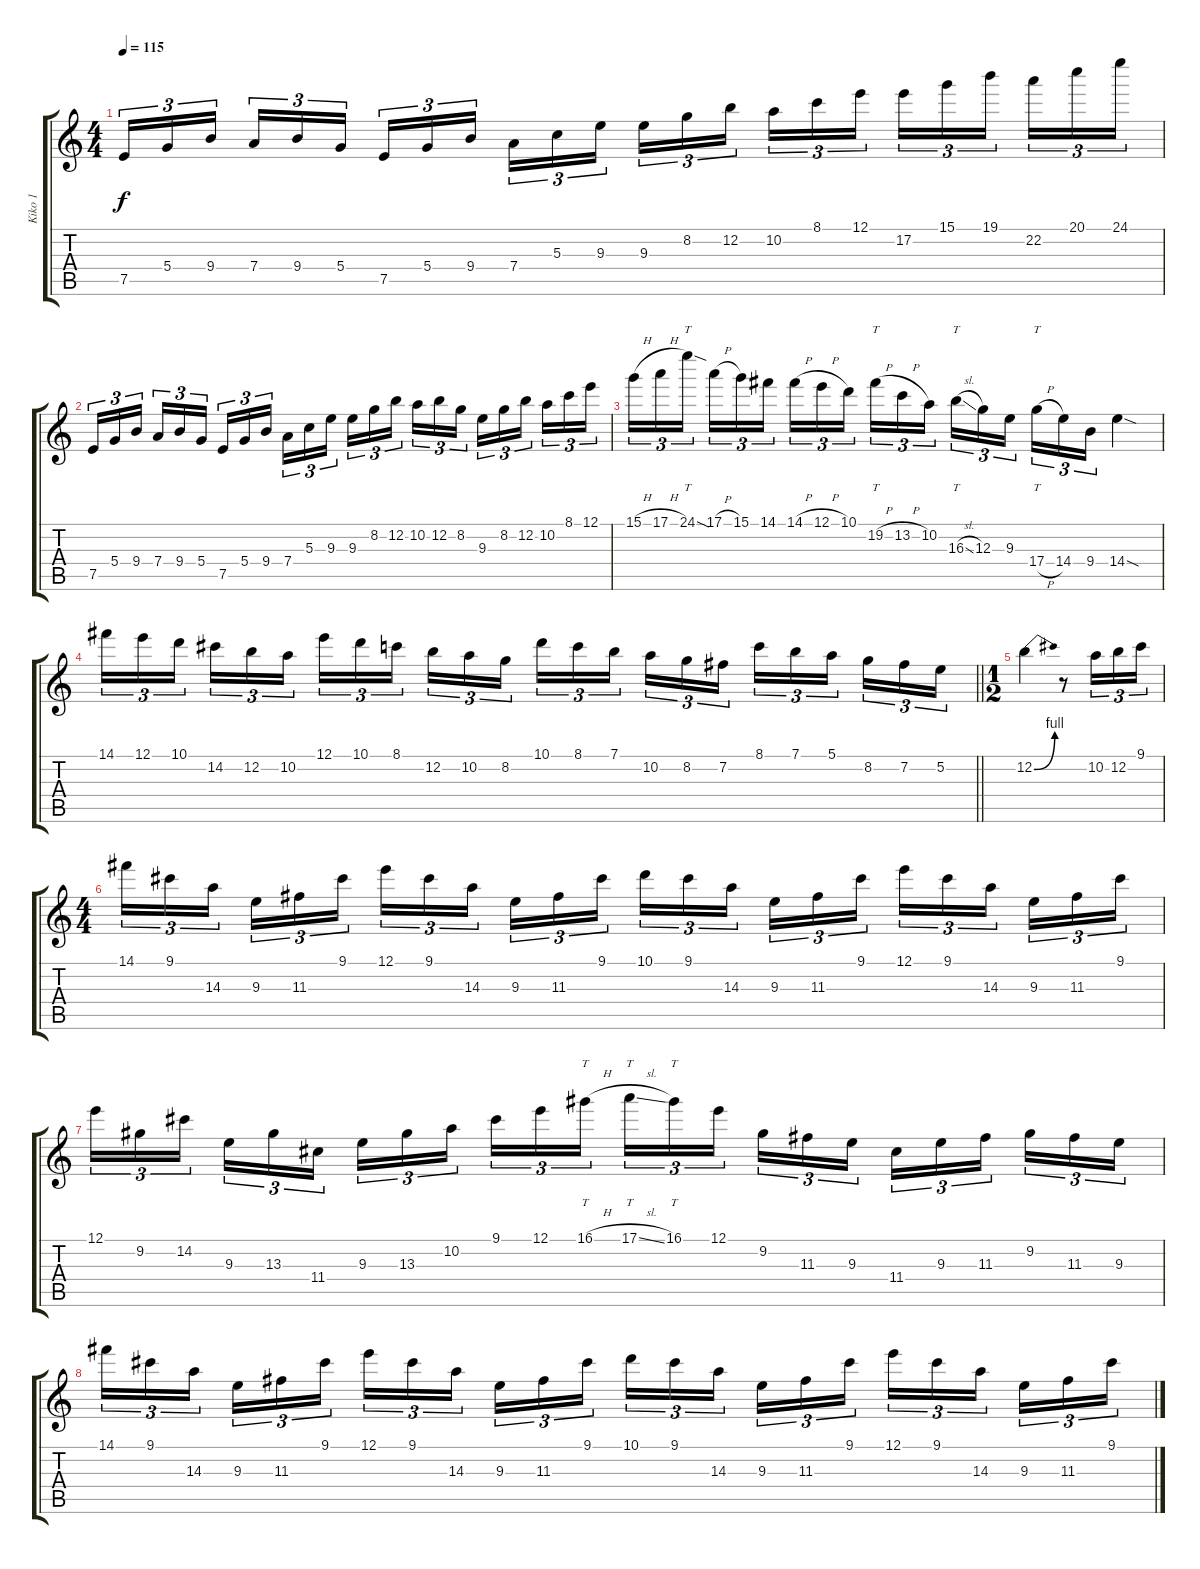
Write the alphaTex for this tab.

\track ("Kiko 1" "Kiko 1") {instrument overdrivenguitar}
\staff {score tabs}
\tuning (E4 B3 G3 D3 A2 E2) {hide}
\ts (4 4)
\tempo 115
\clef g2
\ks c
7.5.16{tu (3 2) dy f} 5.4.16{tu (3 2)} 9.4.16{tu (3 2) beam splitsecondary} 7.4.16{tu (3 2)} 9.4.16{tu (3 2)} 5.4.16{tu (3 2)} 7.5.16{tu (3 2)} 5.4.16{tu (3 2)} 9.4.16{tu (3 2) beam splitsecondary} 7.4.16{tu (3 2)} 5.3.16{tu (3 2)} 9.3.16{tu (3 2)} 9.3.16{tu (3 2)} 8.2.16{tu (3 2)} 12.2.16{tu (3 2) beam splitsecondary} 10.2.16{tu (3 2)} 8.1.16{tu (3 2)} 12.1.16{tu (3 2)} 17.2.16{tu (3 2)} 15.1.16{tu (3 2)} 19.1.16{tu (3 2) beam splitsecondary} 22.2.16{tu (3 2)} 20.1.16{tu (3 2)} 24.1.16{tu (3 2)} |
7.5.16{tu (3 2)} 5.4.16{tu (3 2)} 9.4.16{tu (3 2) beam splitsecondary} 7.4.16{tu (3 2)} 9.4.16{tu (3 2)} 5.4.16{tu (3 2)} 7.5.16{tu (3 2)} 5.4.16{tu (3 2)} 9.4.16{tu (3 2) beam splitsecondary} 7.4.16{tu (3 2)} 5.3.16{tu (3 2)} 9.3.16{tu (3 2)} 9.3.16{tu (3 2)} 8.2.16{tu (3 2)} 12.2.16{tu (3 2) beam splitsecondary} 10.2.16{tu (3 2)} 12.2.16{tu (3 2)} 8.2.16{tu (3 2)} 9.3.16{tu (3 2)} 8.2.16{tu (3 2)} 12.2.16{tu (3 2) beam splitsecondary} 10.2.16{tu (3 2)} 8.1.16{tu (3 2)} 12.1.16{tu (3 2)} |
15.1{h}.16{tu (3 2)} 17.1{h}.16{tu (3 2)} 24.1{sod}.16{tt tu (3 2) beam splitsecondary} 17.1{h}.16{tu (3 2)} 15.1.16{tu (3 2)} 14.1.16{tu (3 2)} 14.1{h}.16{tu (3 2)} 12.1{h}.16{tu (3 2)} 10.1.16{tu (3 2) beam splitsecondary} 19.2{h}.16{tt tu (3 2)} 13.2{h}.16{tu (3 2)} 10.2.16{tu (3 2)} 16.3{sl}.16{tt tu (3 2)} 12.3.16{tu (3 2)} 9.3.16{tu (3 2) beam splitsecondary} 17.4{h}.16{tt tu (3 2)} 14.4.16{tu (3 2)} 9.4.16{tu (3 2)} 14.4{sod}.4 |
\barLineRight lightlight
14.1.16{tu (3 2)} 12.1.16{tu (3 2)} 10.1.16{tu (3 2) beam splitsecondary} 14.2.16{tu (3 2)} 12.2.16{tu (3 2)} 10.2.16{tu (3 2)} 12.1.16{tu (3 2)} 10.1.16{tu (3 2)} 8.1.16{tu (3 2) beam splitsecondary} 12.2.16{tu (3 2)} 10.2.16{tu (3 2)} 8.2.16{tu (3 2)} 10.1.16{tu (3 2)} 8.1.16{tu (3 2)} 7.1.16{tu (3 2) beam splitsecondary} 10.2.16{tu (3 2)} 8.2.16{tu (3 2)} 7.2.16{tu (3 2)} 8.1.16{tu (3 2)} 7.1.16{tu (3 2)} 5.1.16{tu (3 2) beam splitsecondary} 8.2.16{tu (3 2)} 7.2.16{tu (3 2)} 5.2.16{tu (3 2)} |
\ts (1 2)
12.2{be (bend 0 0 60 4)}.4 r.8 10.2.16{tu (3 2)} 12.2.16{tu (3 2)} 9.1.16{tu (3 2)} |
\ts (4 4)
14.1.16{tu (3 2)} 9.1.16{tu (3 2)} 14.3.16{tu (3 2) beam splitsecondary} 9.3.16{tu (3 2)} 11.3.16{tu (3 2)} 9.1.16{tu (3 2)} 12.1.16{tu (3 2)} 9.1.16{tu (3 2)} 14.3.16{tu (3 2) beam splitsecondary} 9.3.16{tu (3 2)} 11.3.16{tu (3 2)} 9.1.16{tu (3 2)} 10.1.16{tu (3 2)} 9.1.16{tu (3 2)} 14.3.16{tu (3 2) beam splitsecondary} 9.3.16{tu (3 2)} 11.3.16{tu (3 2)} 9.1.16{tu (3 2)} 12.1.16{tu (3 2)} 9.1.16{tu (3 2)} 14.3.16{tu (3 2) beam splitsecondary} 9.3.16{tu (3 2)} 11.3.16{tu (3 2)} 9.1.16{tu (3 2)} |
12.1.16{tu (3 2)} 9.2.16{tu (3 2)} 14.2.16{tu (3 2) beam splitsecondary} 9.3.16{tu (3 2)} 13.3.16{tu (3 2)} 11.4.16{tu (3 2)} 9.3.16{tu (3 2)} 13.3.16{tu (3 2)} 10.2.16{tu (3 2) beam splitsecondary} 9.1.16{tu (3 2)} 12.1.16{tu (3 2)} 16.1{h}.16{tt tu (3 2)} 17.1{sl}.16{tt tu (3 2)} 16.1.16{tt tu (3 2)} 12.1.16{tu (3 2) beam splitsecondary} 9.2.16{tu (3 2)} 11.3.16{tu (3 2)} 9.3.16{tu (3 2)} 11.4.16{tu (3 2)} 9.3.16{tu (3 2)} 11.3.16{tu (3 2) beam splitsecondary} 9.2.16{tu (3 2)} 11.3.16{tu (3 2)} 9.3.16{tu (3 2)} |
14.1.16{tu (3 2)} 9.1.16{tu (3 2)} 14.3.16{tu (3 2) beam splitsecondary} 9.3.16{tu (3 2)} 11.3.16{tu (3 2)} 9.1.16{tu (3 2)} 12.1.16{tu (3 2)} 9.1.16{tu (3 2)} 14.3.16{tu (3 2) beam splitsecondary} 9.3.16{tu (3 2)} 11.3.16{tu (3 2)} 9.1.16{tu (3 2)} 10.1.16{tu (3 2)} 9.1.16{tu (3 2)} 14.3.16{tu (3 2) beam splitsecondary} 9.3.16{tu (3 2)} 11.3.16{tu (3 2)} 9.1.16{tu (3 2)} 12.1.16{tu (3 2)} 9.1.16{tu (3 2)} 14.3.16{tu (3 2) beam splitsecondary} 9.3.16{tu (3 2)} 11.3.16{tu (3 2)} 9.1.16{tu (3 2)}
